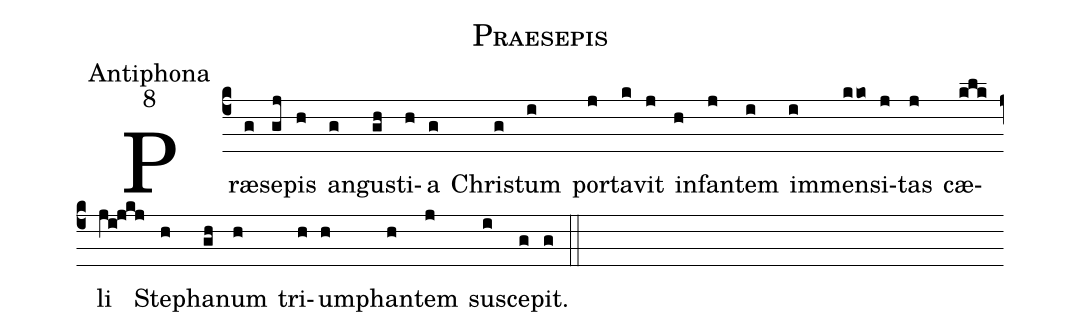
name:Praesepis;
office-part:Antiphona;
mode:8;
%%
(c4)Præ(g)se(gj)pis(h) an(g)gus(gh)ti(h)a(g) Chris(g)tum(i) por(j)ta(k)vit(j) in(h)fan(j)tem(i) im(i)men(kko)si(j)tas(j) cæ(klk)li(ji@jkj) Ste(h)pha(gh)num(h) tri(h)um(h)phan(h)tem(j) sus(i)ce(g)pit.(g) (::)
